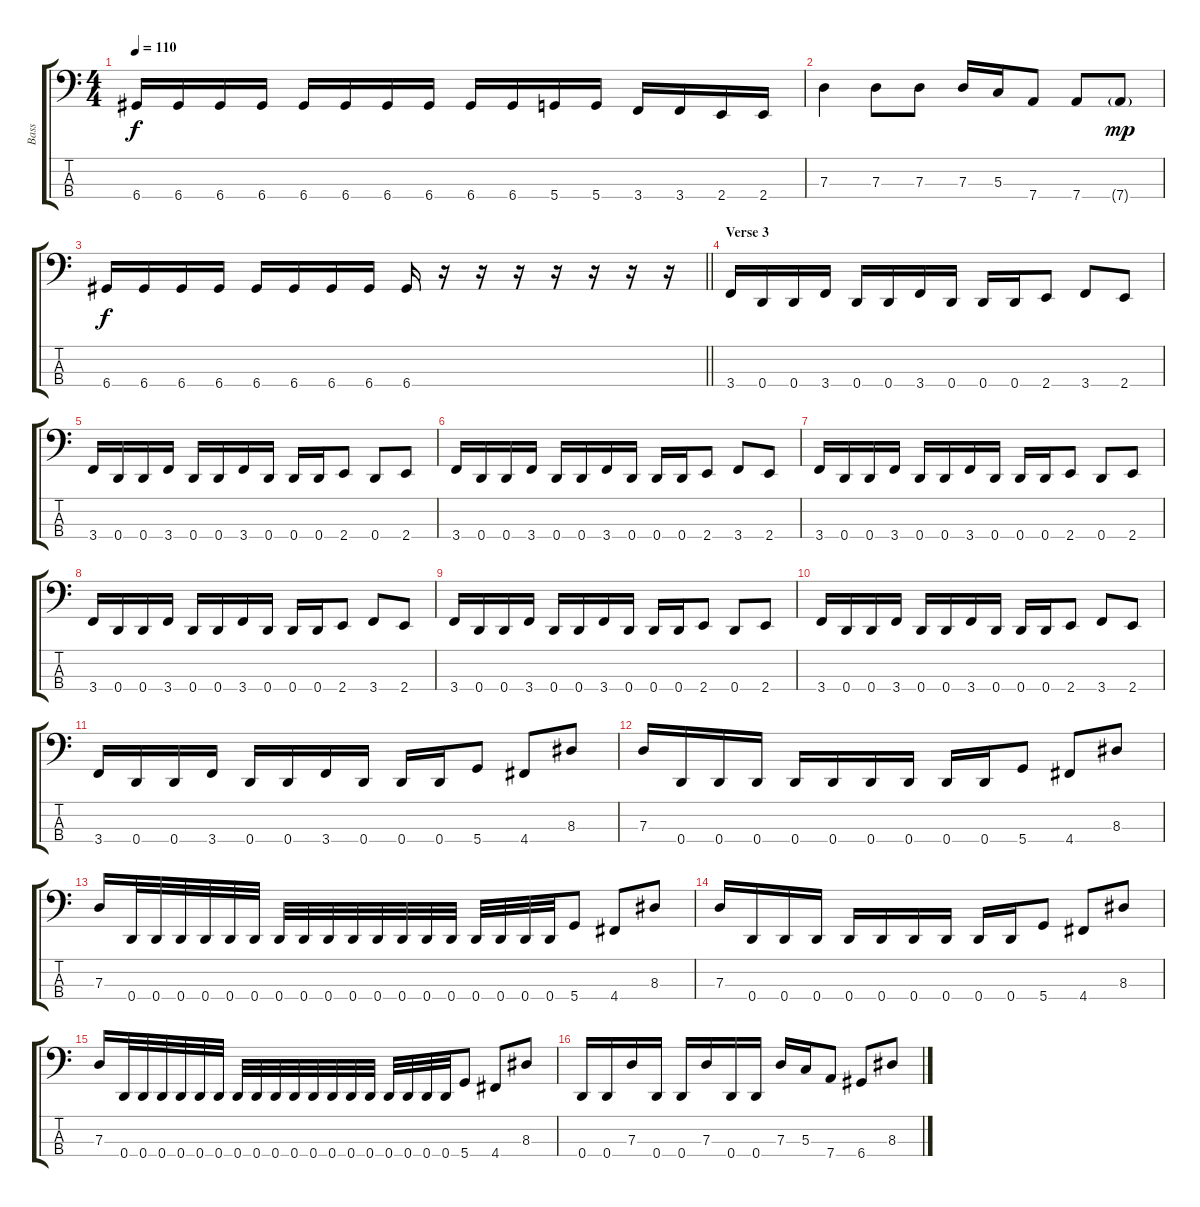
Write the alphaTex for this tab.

\track ("Bass" "Bass") {instrument electricbasspick}
\staff {score tabs}
\tuning (F2 C2 G1 D1) {hide}
\ts (4 4)
\tempo 110
\clef f4
\ks c
6.4.16{dy f} 6.4.16 6.4.16 6.4.16 6.4.16 6.4.16 6.4.16 6.4.16 6.4.16 6.4.16 5.4.16 5.4.16 3.4.16 3.4.16 2.4.16 2.4.16 |
7.3.4 7.3.8 7.3.8 7.3.16 5.3.16 7.4.8 7.4.8 7.4{g}.8{dy mp} |
\barLineRight lightlight
6.4.16{dy f} 6.4.16 6.4.16 6.4.16 6.4.16 6.4.16 6.4.16 6.4.16 6.4.16 r.16 r.16 r.16 r.16 r.16 r.16 r.16 |
\section ("" "Verse 3")
3.4.16 0.4.16 0.4.16 3.4.16 0.4.16 0.4.16 3.4.16 0.4.16 0.4.16 0.4.16 2.4.8 3.4.8 2.4.8 |
3.4.16 0.4.16 0.4.16 3.4.16 0.4.16 0.4.16 3.4.16 0.4.16 0.4.16 0.4.16 2.4.8 0.4.8 2.4.8 |
3.4.16 0.4.16 0.4.16 3.4.16 0.4.16 0.4.16 3.4.16 0.4.16 0.4.16 0.4.16 2.4.8 3.4.8 2.4.8 |
3.4.16 0.4.16 0.4.16 3.4.16 0.4.16 0.4.16 3.4.16 0.4.16 0.4.16 0.4.16 2.4.8 0.4.8 2.4.8 |
3.4.16 0.4.16 0.4.16 3.4.16 0.4.16 0.4.16 3.4.16 0.4.16 0.4.16 0.4.16 2.4.8 3.4.8 2.4.8 |
3.4.16 0.4.16 0.4.16 3.4.16 0.4.16 0.4.16 3.4.16 0.4.16 0.4.16 0.4.16 2.4.8 0.4.8 2.4.8 |
3.4.16 0.4.16 0.4.16 3.4.16 0.4.16 0.4.16 3.4.16 0.4.16 0.4.16 0.4.16 2.4.8 3.4.8 2.4.8 |
3.4.16 0.4.16 0.4.16 3.4.16 0.4.16 0.4.16 3.4.16 0.4.16 0.4.16 0.4.16 5.4.8 4.4.8 8.3.8 |
7.3.16 0.4.16 0.4.16 0.4.16 0.4.16 0.4.16 0.4.16 0.4.16 0.4.16 0.4.16 5.4.8 4.4.8 8.3.8 |
7.3.16 0.4.32 0.4.32 0.4.32 0.4.32 0.4.32 0.4.32 0.4.32 0.4.32 0.4.32 0.4.32 0.4.32 0.4.32 0.4.32 0.4.32 0.4.32 0.4.32 0.4.32 0.4.32 5.4.8 4.4.8 8.3.8 |
7.3.16 0.4.16 0.4.16 0.4.16 0.4.16 0.4.16 0.4.16 0.4.16 0.4.16 0.4.16 5.4.8 4.4.8 8.3.8 |
7.3.16 0.4.32 0.4.32 0.4.32 0.4.32 0.4.32 0.4.32 0.4.32 0.4.32 0.4.32 0.4.32 0.4.32 0.4.32 0.4.32 0.4.32 0.4.32 0.4.32 0.4.32 0.4.32 5.4.8 4.4.8 8.3.8 |
0.4.16 0.4.16 7.3.16 0.4.16 0.4.16 7.3.16 0.4.16 0.4.16 7.3.16 5.3.16 7.4.8 6.4.8 8.3.8
